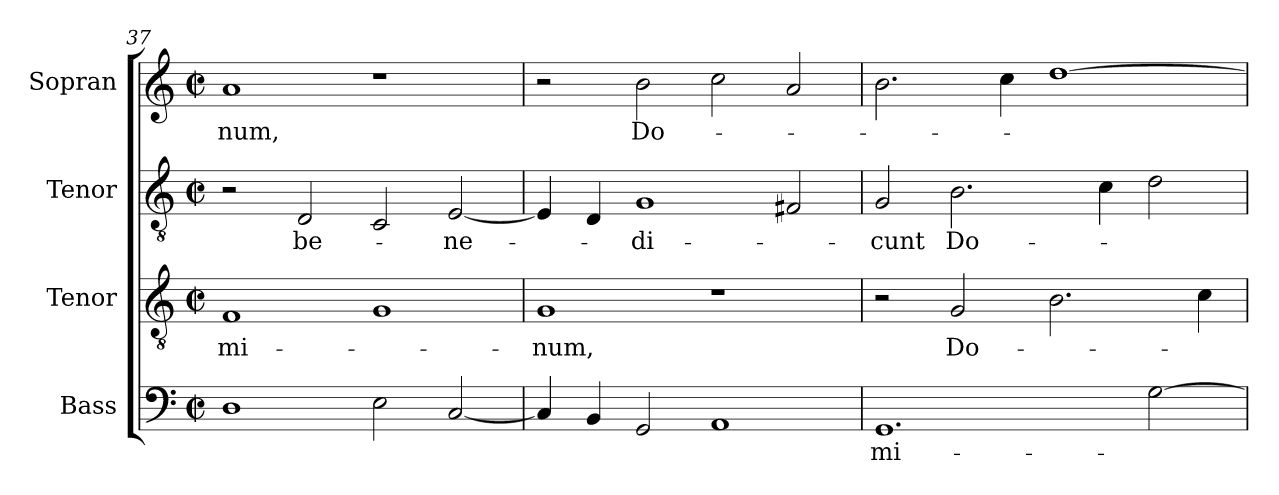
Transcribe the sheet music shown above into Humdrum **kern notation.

**kern	**text	**kern	**text	**kern	**text	**kern	**text
*part4	*part4	*part3	*part3	*part2	*part2	*part1	*part1
*staff4	*staff4	*staff3	*staff3	*staff2	*staff2	*staff1	*staff1
*I"Bass	*	*I"Tenor	*	*I"Tenor	*	*I"Sopran	*
*	*	*I'Tenor	*	*	*	*	*
*clefF4	*	*clefGv2	*	*clefGv2	*	*clefG2	*
*	*	*ITrd7c12	*	*ITrd7c12	*	*	*
*k[]	*	*k[]	*	*k[]	*	*k[]	*
*M2/2	*	*M2/2	*	*M2/2	*	*M2/2	*
*met(c|)	*	*met(c|)	*	*met(c|)	*	*met(c|)	*
=37	=37	=37	=37	=37	=37	=37	=37
!	!	!	!LO:LY:b:color=#000000	!	!	!	!
!	!	!	!	!	!	!	!LO:LY:b:color=#000000
1Di	.	1FFi	-mi-	2r	.	1ai	-num,
!	!	!	!	!	!LO:LY:b:color=#000000	!	!
.	.	.	.	2DDi/	be-	.	.
2Ei\	.	1GGi	.	2CCi/	.	1r	.
!	!	!	!	!	!LO:LY:b:color=#000000	!	!
[<2Ci/	.	.	.	[<2EEi/	-ne-	.	.
!!LO:PB:g=z
=38	=38	=38	=38	=38	=38	=38	=38
!	!	!	!LO:LY:b:color=#000000	!	!	!	!
4Ci/]	.	1GGi	-num,	4EEi/]	.	2r	.
4BBi/	.	.	.	4DDi/	.	.	.
!	!	!	!	!	!LO:LY:b:color=#000000	!	!
!	!	!	!	!	!	!	!LO:LY:b:color=#000000
2GGi/	.	.	.	1GGi	-di-	2bi\	Do-
1AAi	.	1r	.	.	.	2cci\	.
.	.	.	.	2FF#Xi/	.	2ai/	.
=39	=39	=39	=39	=39	=39	=39	=39
!	!LO:LY:b:color=#000000	!	!	!	!	!	!
!	!	!	!	!	!LO:LY:b:color=#000000	!	!
1.GGi	-mi-	2r	.	2GGi/	-cunt	2.bi\	.
!	!	!	!LO:LY:b:color=#000000	!	!	!	!
!	!	!	!	!	!LO:LY:b:color=#000000	!	!
.	.	2GGi/	Do-	2.BBi\	Do-	.	.
.	.	.	.	.	.	4cci\	.
.	.	2.BBi\	.	.	.	[>1ddi	.
.	.	.	.	4Ci\	.	.	.
[>2Gi\	.	.	.	2Di\	.	.	.
.	.	4Ci\	.	.	.	.	.
=	=	=	=	=	=	=	=
*-	*-	*-	*-	*-	*-	*-	*-
